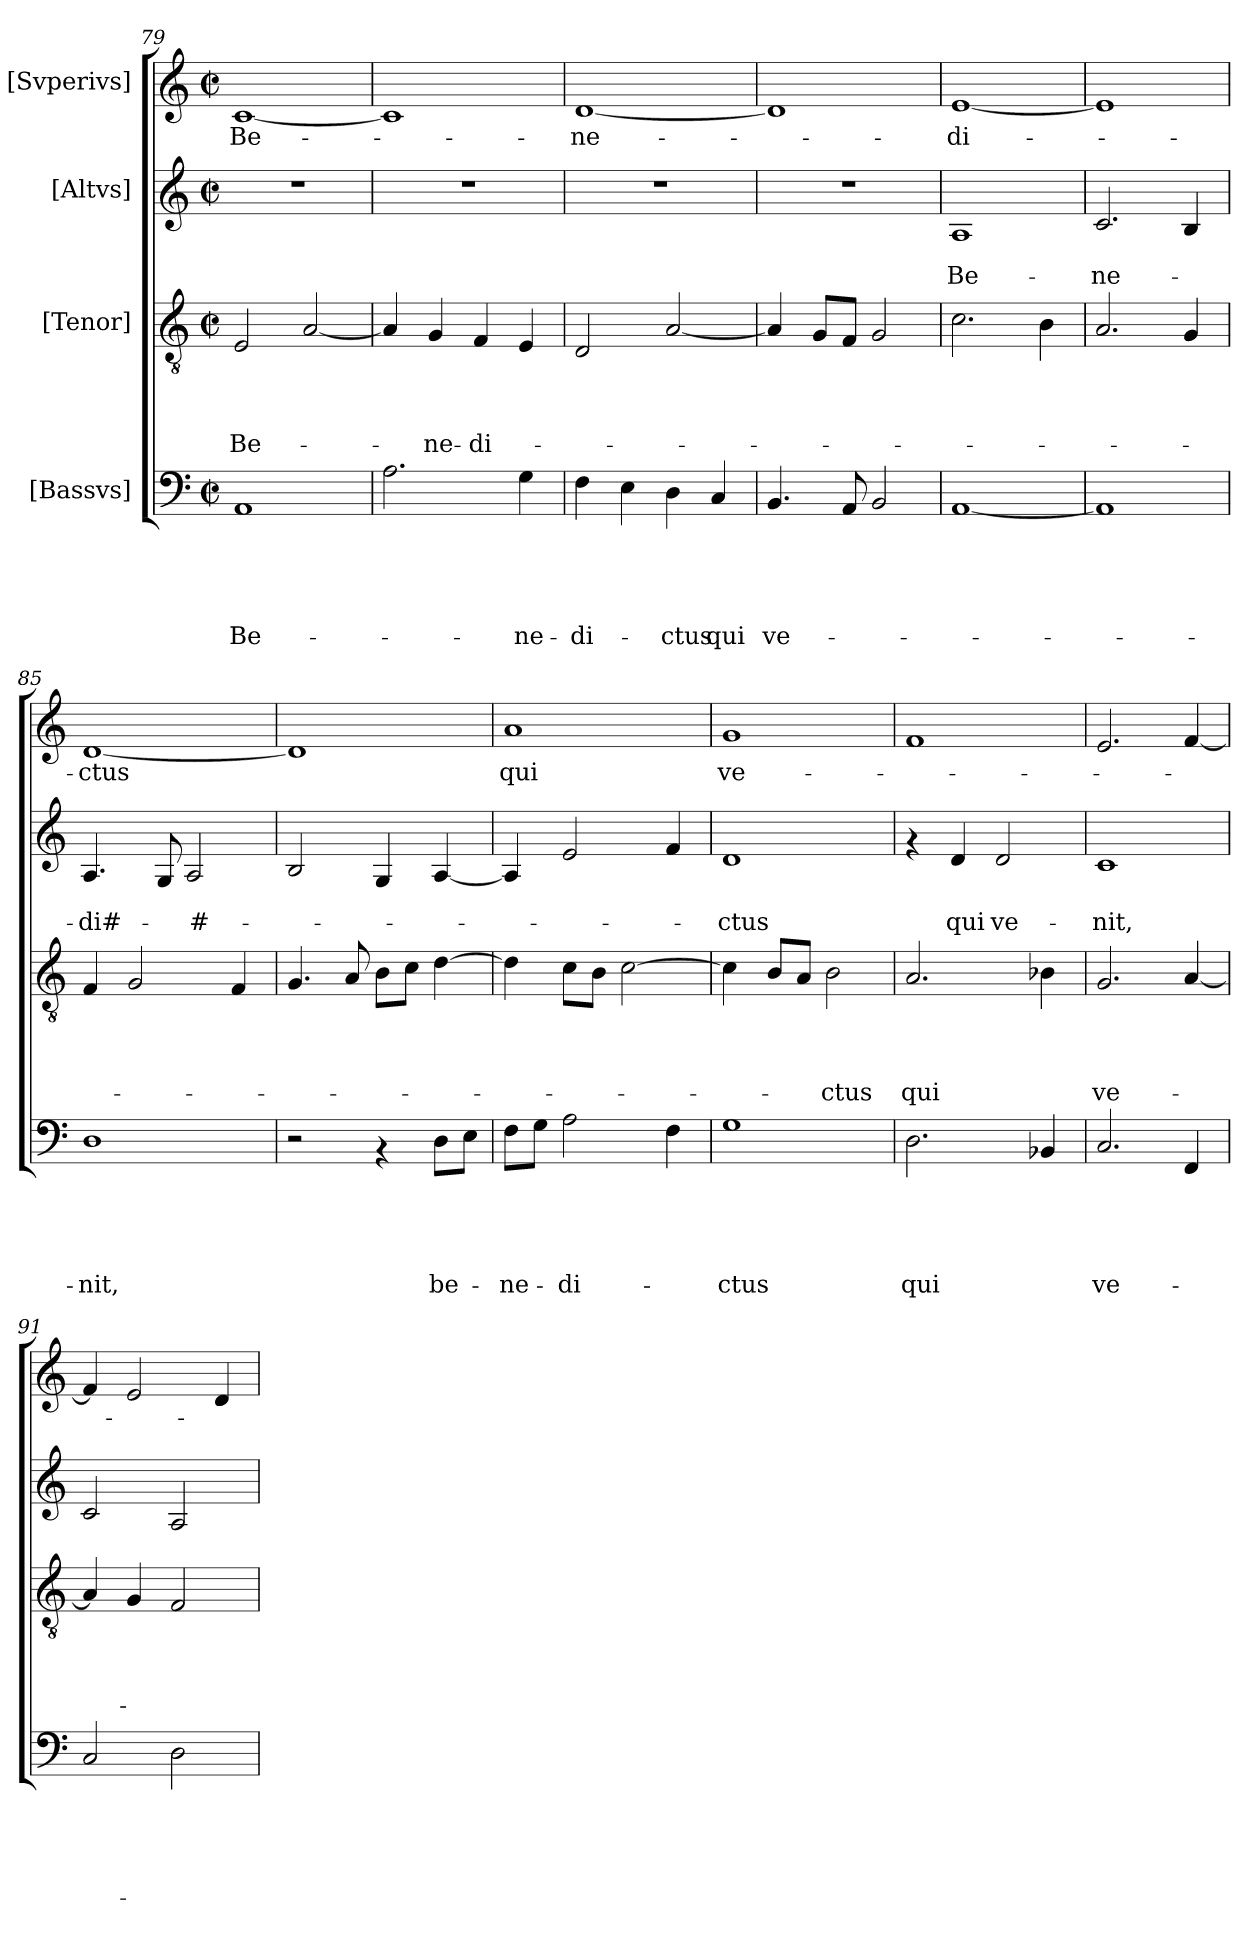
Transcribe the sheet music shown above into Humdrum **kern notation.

**kern	**text	**text	**text	**text	**text	**kern	**text	**text	**text	**text	**kern	**text	**text	**kern	**text
*part4	*part4	*part4	*part4	*part4	*part4	*part3	*part3	*part3	*part3	*part3	*part2	*part2	*part2	*part1	*part1
*staff4	*staff4	*staff4	*staff4	*staff4	*staff4	*staff3	*staff3	*staff3	*staff3	*staff3	*staff2	*staff2	*staff2	*staff1	*staff1
*I"[Bassvs]	*	*	*	*	*	*I"[Tenor]	*	*	*	*	*I"[Altvs]	*	*	*I"[Svperivs]	*
*clefF4	*	*	*	*	*	*clefGv2	*	*	*	*	*clefG2	*	*	*clefG2	*
*k[]	*	*	*	*	*	*k[]	*	*	*	*	*k[]	*	*	*k[]	*
*C:	*	*	*	*	*	*C:	*	*	*	*	*C:	*	*	*C:	*
*M2/2	*	*	*	*	*	*M2/2	*	*	*	*	*M2/2	*	*	*M2/2	*
*met(c|)	*	*	*	*	*	*met(c|)	*	*	*	*	*met(c|)	*	*	*met(c|)	*
=79	=79	=79	=79	=79	=79	=79	=79	=79	=79	=79	=79	=79	=79	=79	=79
!	!	!	!	!	!LO:LY:b	!	!	!	!	!LO:LY:b	!	!	!	!	!LO:LY:b
1AA	.	.	.	.	Be-	2E/	.	.	.	Be-	1r	.	.	[<1c	Be-
.	.	.	.	.	.	[<2A/	.	.	.	.	.	.	.	.	.
!!LO:PB:g=z
=80	=80	=80	=80	=80	=80	=80	=80	=80	=80	=80	=80	=80	=80	=80	=80
2.A\	.	.	.	.	.	4A/]	.	.	.	.	1r	.	.	1c]	.
!	!	!	!	!	!	!	!	!	!	!LO:LY:b	!	!	!	!	!
.	.	.	.	.	.	4G/	.	.	.	-ne-	.	.	.	.	.
!	!	!	!	!	!	!	!	!	!	!LO:LY:b	!	!	!	!	!
.	.	.	.	.	.	4F/	.	.	.	-di-	.	.	.	.	.
!	!	!	!	!	!LO:LY:b	!	!	!	!	!	!	!	!	!	!
4G\	.	.	.	.	-ne-	4E/	.	.	.	.	.	.	.	.	.
=81	=81	=81	=81	=81	=81	=81	=81	=81	=81	=81	=81	=81	=81	=81	=81
!	!	!	!	!	!LO:LY:b	!	!	!	!	!	!	!	!	!	!LO:LY:b
4F\	.	.	.	.	-di-	2D/	.	.	.	.	1r	.	.	[<1d	-ne-
4E\	.	.	.	.	.	.	.	.	.	.	.	.	.	.	.
!	!	!	!	!	!LO:LY:b	!	!	!	!	!	!	!	!	!	!
4D\	.	.	.	.	-ctus	[<2A/	.	.	.	.	.	.	.	.	.
!	!	!	!	!	!LO:LY:b	!	!	!	!	!	!	!	!	!	!
4C/	.	.	.	.	qui	.	.	.	.	.	.	.	.	.	.
=82	=82	=82	=82	=82	=82	=82	=82	=82	=82	=82	=82	=82	=82	=82	=82
!	!	!	!	!	!LO:LY:b	!	!	!	!	!	!	!	!	!	!
4.BB/	.	.	.	.	ve-	4A/]	.	.	.	.	1r	.	.	1d]	.
.	.	.	.	.	.	8G/L	.	.	.	.	.	.	.	.	.
8AA/	.	.	.	.	.	8F/J	.	.	.	.	.	.	.	.	.
2BB/	.	.	.	.	.	2G/	.	.	.	.	.	.	.	.	.
=83	=83	=83	=83	=83	=83	=83	=83	=83	=83	=83	=83	=83	=83	=83	=83
!	!	!	!	!	!	!	!	!	!	!	!	!	!LO:LY:b	!	!LO:LY:b
[<1AA	.	.	.	.	.	2.c\	.	.	.	.	1A	.	Be-	[<1e	-di-
.	.	.	.	.	.	4B\	.	.	.	.	.	.	.	.	.
=84	=84	=84	=84	=84	=84	=84	=84	=84	=84	=84	=84	=84	=84	=84	=84
!	!	!	!	!	!	!	!	!	!	!	!	!	!LO:LY:b	!	!
1AA]	.	.	.	.	.	2.A/	.	.	.	.	2.c/	.	-ne-	1e]	.
.	.	.	.	.	.	4G/	.	.	.	.	4B/	.	.	.	.
=85	=85	=85	=85	=85	=85	=85	=85	=85	=85	=85	=85	=85	=85	=85	=85
!	!	!	!	!	!LO:LY:b	!	!	!	!	!	!	!	!LO:LY:b	!	!LO:LY:b
1D	.	.	.	.	-nit,	4F/	.	.	.	.	4.A/	.	-di#-	[<1d	-ctus
.	.	.	.	.	.	2G/	.	.	.	.	.	.	.	.	.
.	.	.	.	.	.	.	.	.	.	.	8G/	.	.	.	.
!	!	!	!	!	!	!	!	!	!	!	!	!	!LO:LY:b	!	!
.	.	.	.	.	.	.	.	.	.	.	2A/	.	-#-	.	.
.	.	.	.	.	.	4F/	.	.	.	.	.	.	.	.	.
=86	=86	=86	=86	=86	=86	=86	=86	=86	=86	=86	=86	=86	=86	=86	=86
2r	.	.	.	.	.	4.G/	.	.	.	.	2B/	.	.	1d]	.
.	.	.	.	.	.	8A/	.	.	.	.	.	.	.	.	.
4rAA	.	.	.	.	.	8B\L	.	.	.	.	4G/	.	.	.	.
.	.	.	.	.	.	8c\J	.	.	.	.	.	.	.	.	.
!	!	!	!	!	!LO:LY:b	!	!	!	!	!	!	!	!	!	!
8D\L	.	.	.	.	be-	[>4d\	.	.	.	.	[>4A/	.	.	.	.
8E\J	.	.	.	.	.	.	.	.	.	.	.	.	.	.	.
!!LO:PB:g=z
=87	=87	=87	=87	=87	=87	=87	=87	=87	=87	=87	=87	=87	=87	=87	=87
!	!	!	!	!	!LO:LY:b	!	!	!	!	!	!	!	!	!	!LO:LY:b
8F\L	.	.	.	.	-ne-	4d\]	.	.	.	.	4A/]	.	.	1a	qui
8G\J	.	.	.	.	.	.	.	.	.	.	.	.	.	.	.
!	!	!	!	!	!LO:LY:b	!	!	!	!	!	!	!	!	!	!
2A\	.	.	.	.	-di-	8c\L	.	.	.	.	2e/	.	.	.	.
.	.	.	.	.	.	8B\J	.	.	.	.	.	.	.	.	.
.	.	.	.	.	.	[>2c\	.	.	.	.	.	.	.	.	.
4F\	.	.	.	.	.	.	.	.	.	.	4f/	.	.	.	.
=88	=88	=88	=88	=88	=88	=88	=88	=88	=88	=88	=88	=88	=88	=88	=88
!	!	!	!	!	!LO:LY:b	!	!	!	!	!	!	!	!LO:LY:b	!	!LO:LY:b
1G	.	.	.	.	-ctus	4c\]	.	.	.	.	1d	.	-ctus	1g	ve-
.	.	.	.	.	.	8B/L	.	.	.	.	.	.	.	.	.
.	.	.	.	.	.	8A/J	.	.	.	.	.	.	.	.	.
!	!	!	!	!	!	!	!	!	!	!LO:LY:b	!	!	!	!	!
.	.	.	.	.	.	2B\	.	.	.	-ctus	.	.	.	.	.
=89	=89	=89	=89	=89	=89	=89	=89	=89	=89	=89	=89	=89	=89	=89	=89
!	!	!	!	!	!LO:LY:b	!	!	!	!	!LO:LY:b	!	!	!	!	!
2.D\	.	.	.	.	qui	2.A/	.	.	.	qui	4rf	.	.	1f	.
!	!	!	!	!	!	!	!	!	!	!	!	!	!LO:LY:b	!	!
.	.	.	.	.	.	.	.	.	.	.	4d/	.	qui	.	.
!	!	!	!	!	!	!	!	!	!	!	!	!	!LO:LY:b	!	!
.	.	.	.	.	.	.	.	.	.	.	2d/	.	ve-	.	.
4BB-X/	.	.	.	.	.	4B-X\	.	.	.	.	.	.	.	.	.
=90	=90	=90	=90	=90	=90	=90	=90	=90	=90	=90	=90	=90	=90	=90	=90
!	!	!	!	!	!LO:LY:b	!	!	!	!	!LO:LY:b	!	!	!LO:LY:b	!	!
2.C/	.	.	.	.	ve-	2.G/	.	.	.	ve-	1c	.	-nit,	2.e/	.
4FF/	.	.	.	.	.	[<4A/	.	.	.	.	.	.	.	[<4f/	.
=91	=91	=91	=91	=91	=91	=91	=91	=91	=91	=91	=91	=91	=91	=91	=91
2C/	.	.	.	.	.	4A/]	.	.	.	.	2c/	.	.	4f/]	.
.	.	.	.	.	.	4G/	.	.	.	.	.	.	.	2e/	.
2D\	.	.	.	.	.	2F/	.	.	.	.	2A/	.	.	.	.
.	.	.	.	.	.	.	.	.	.	.	.	.	.	4d/	.
=	=	=	=	=	=	=	=	=	=	=	=	=	=	=	=
*-	*-	*-	*-	*-	*-	*-	*-	*-	*-	*-	*-	*-	*-	*-	*-
